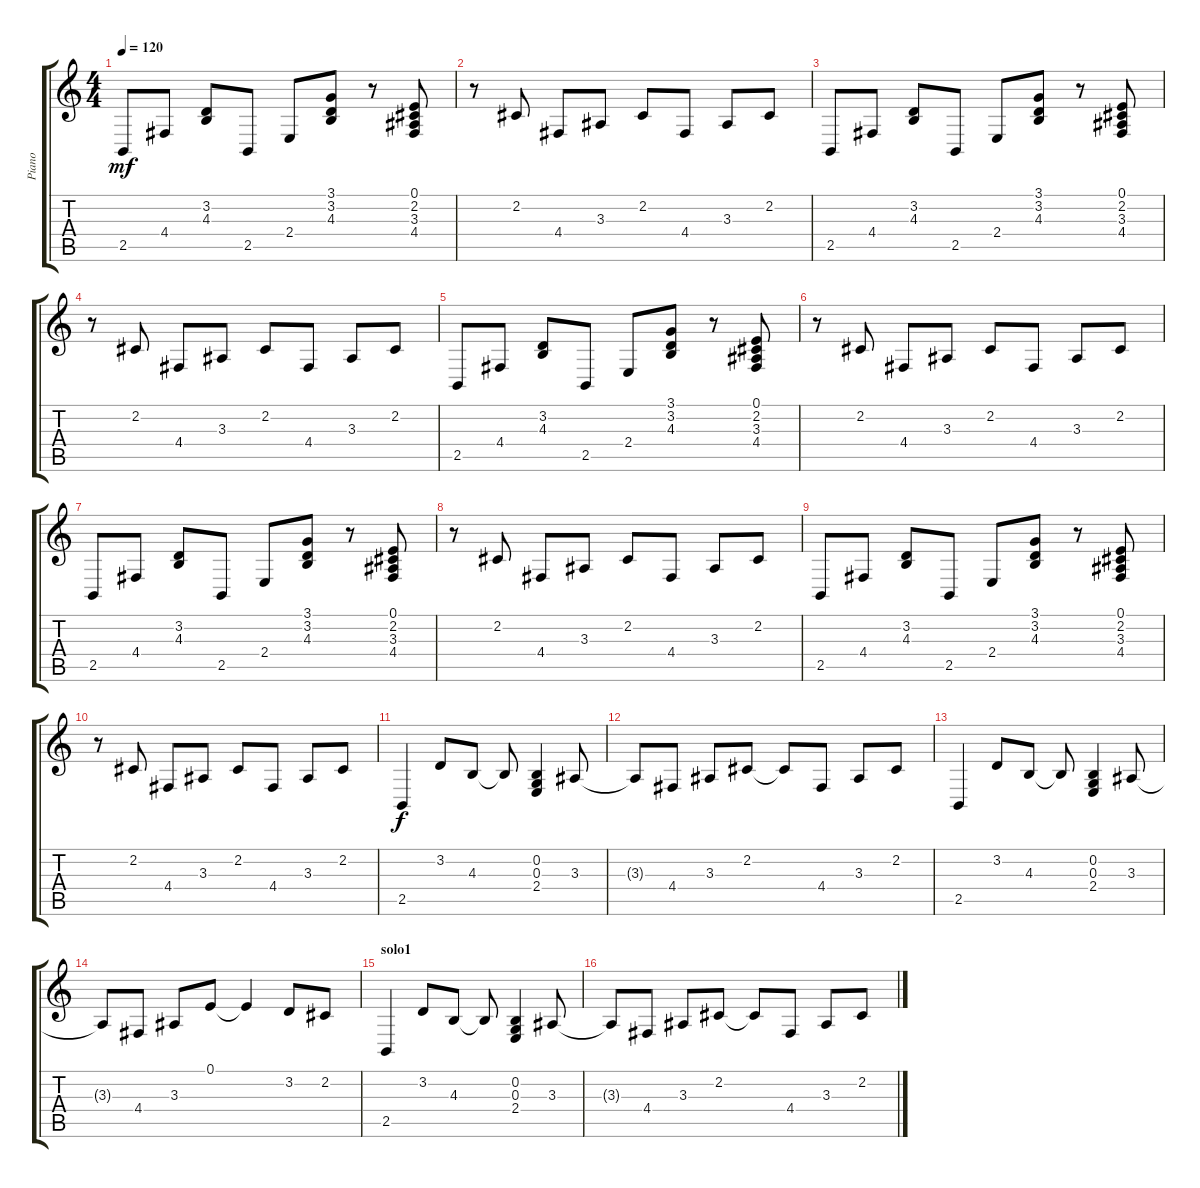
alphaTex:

\track ("Piano" "Piano") {instrument brightacousticpiano}
\staff {score tabs}
\tuning (E4 B3 G3 D3 A2 E2) {hide}
\ts (4 4)
\tempo 120
\clef g2
\ks c
2.5.8{dy mf} 4.4.8 (3.2 4.3).8 2.5.8 2.4.8 (3.1 3.2 4.3).8 r.8 (0.1 2.2 3.3 4.4).8 |
r.8 2.2.8 4.4.8 3.3.8 2.2.8 4.4.8 3.3.8 2.2.8 |
2.5.8 4.4.8 (3.2 4.3).8 2.5.8 2.4.8 (3.1 3.2 4.3).8 r.8 (0.1 2.2 3.3 4.4).8 |
r.8 2.2.8 4.4.8 3.3.8 2.2.8 4.4.8 3.3.8 2.2.8 |
2.5.8 4.4.8 (3.2 4.3).8 2.5.8 2.4.8 (3.1 3.2 4.3).8 r.8 (0.1 2.2 3.3 4.4).8 |
r.8 2.2.8 4.4.8 3.3.8 2.2.8 4.4.8 3.3.8 2.2.8 |
2.5.8 4.4.8 (3.2 4.3).8 2.5.8 2.4.8 (3.1 3.2 4.3).8 r.8 (0.1 2.2 3.3 4.4).8 |
r.8 2.2.8 4.4.8 3.3.8 2.2.8 4.4.8 3.3.8 2.2.8 |
2.5.8 4.4.8 (3.2 4.3).8 2.5.8 2.4.8 (3.1 3.2 4.3).8 r.8 (0.1 2.2 3.3 4.4).8 |
r.8 2.2.8 4.4.8 3.3.8 2.2.8 4.4.8 3.3.8 2.2.8 |
2.5.4{dy f} 3.2.8 4.3.8 4.3{t}.8 (0.2 0.3 2.4).4 3.3.8 |
3.3{t}.8 4.4.8 3.3.8 2.2.8 2.2{t}.8 4.4.8 3.3.8 2.2.8 |
2.5.4 3.2.8 4.3.8 4.3{t}.8 (0.2 0.3 2.4).4 3.3.8 |
3.3{t}.8 4.4.8 3.3.8 0.1.8 0.1{t}.4 3.2.8 2.2.8 |
\section ("" "solo1")
2.5.4 3.2.8 4.3.8 4.3{t}.8 (0.2 0.3 2.4).4 3.3.8 |
3.3{t}.8 4.4.8 3.3.8 2.2.8 2.2{t}.8 4.4.8 3.3.8 2.2.8
